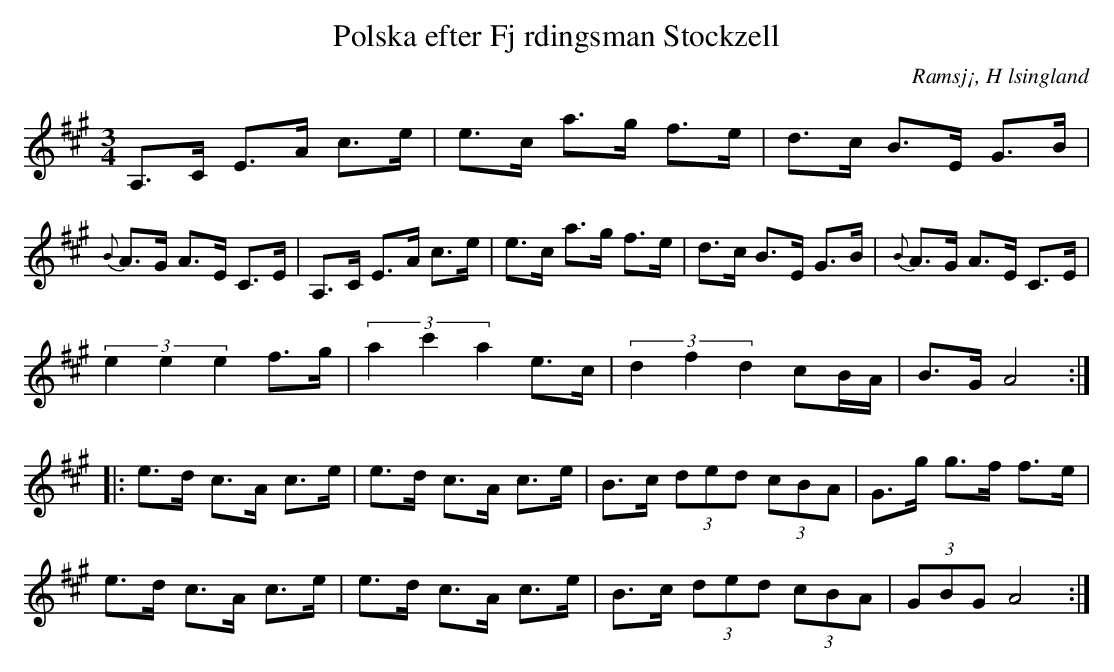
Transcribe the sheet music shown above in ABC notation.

X:1
T:Polska efter Fj rdingsman Stockzell
O: Ramsj¡, H lsingland
M:3/4
L:1/8
K:A
A,>C E>A c>e|e>c a>g f>e| d>c B>E G>B |{B}A>G A>E C>E|A,>C E>A c>e|e>c a>g f>e| d>c B>E G>B |{B}A>G A>E C>E|
(3e2 e2 e2 f>g | (3a2 c'2 a2 e>c | (3d2 f2 d2 cB/A/ | B>G A4 :|
|: e>d c>A c>e | e>d c>A c>e | B>c (3ded (3cBA | G>g g>f f>e |
e>d c>A c>e | e>d c>A c>e | B>c (3ded (3cBA | (3GBG A4 :|]
